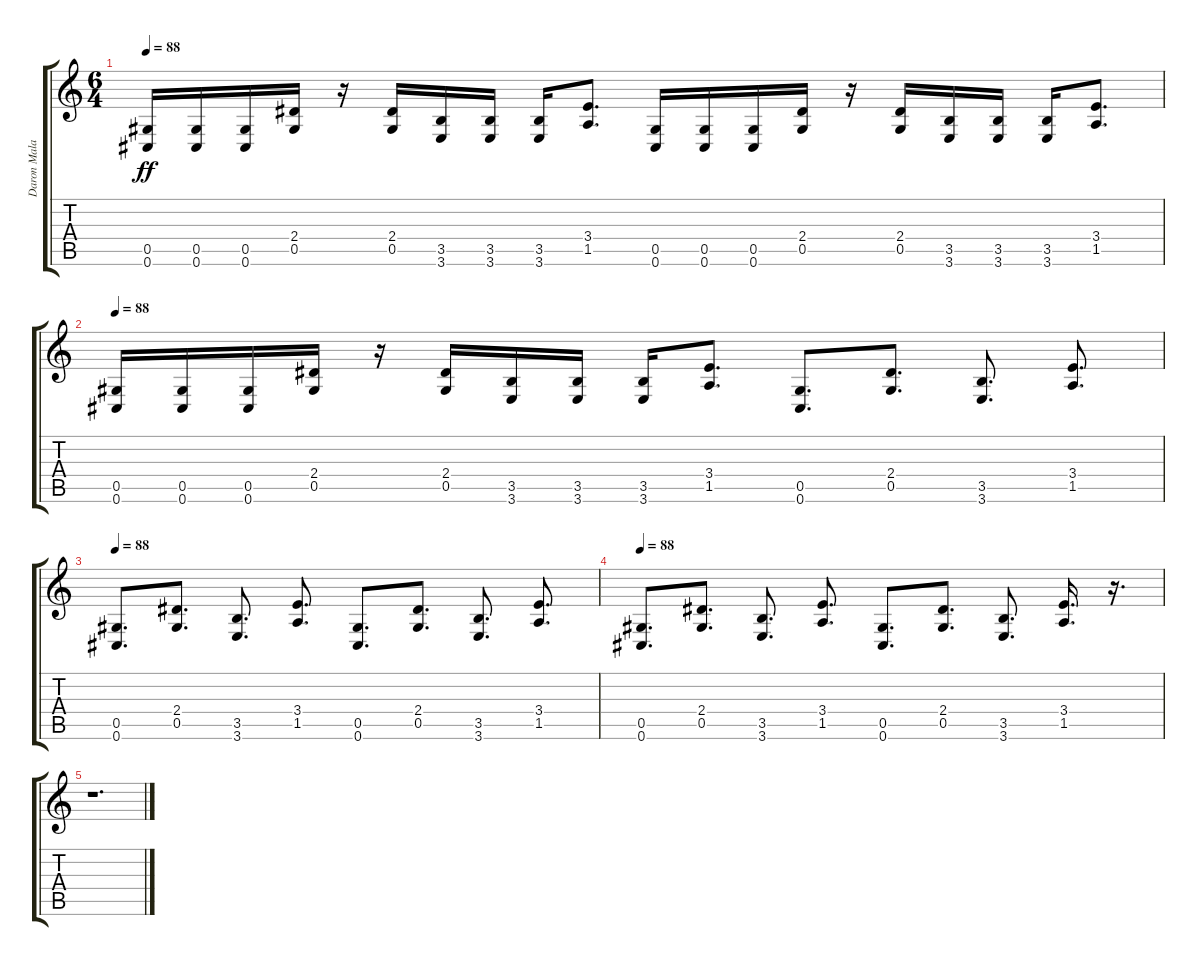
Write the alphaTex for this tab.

\track ("Daron Malakian" "Daron Mala") {instrument distortionguitar}
\staff {score tabs}
\tuning (Eb4 Bb3 Gb3 Db3 Ab2 Db2) {hide}
\ts (6 4)
\tempo 88
\clef g2
\ks c
(0.5 0.6).16{dy ff} (0.5 0.6).16 (0.5 0.6).16 (2.4 0.5).16 r.16 (2.4 0.5).16 (3.5 3.6).16 (3.5 3.6).16 (3.5 3.6).16 (3.4 1.5).8{d} (0.5 0.6).16 (0.5 0.6).16 (0.5 0.6).16 (2.4 0.5).16 r.16 (2.4 0.5).16 (3.5 3.6).16 (3.5 3.6).16 (3.5 3.6).16 (3.4 1.5).8{d} |
\tempo 88
(0.5 0.6).16 (0.5 0.6).16 (0.5 0.6).16 (2.4 0.5).16 r.16 (2.4 0.5).16 (3.5 3.6).16 (3.5 3.6).16 (3.5 3.6).16 (3.4 1.5).8{d} (0.5 0.6).8{d} (2.4 0.5).8{d} (3.5 3.6).8{d} (3.4 1.5).8{d} |
\tempo 88
(0.5 0.6).8{d} (2.4 0.5).8{d} (3.5 3.6).8{d} (3.4 1.5).8{d} (0.5 0.6).8{d} (2.4 0.5).8{d} (3.5 3.6).8{d} (3.4 1.5).8{d} |
\tempo 88
(0.5 0.6).8{d} (2.4 0.5).8{d} (3.5 3.6).8{d} (3.4 1.5).8{d} (0.5 0.6).8{d} (2.4 0.5).8{d} (3.5 3.6).8{d} (3.4 1.5).16{d} r.16{d} |
r.1{d}
